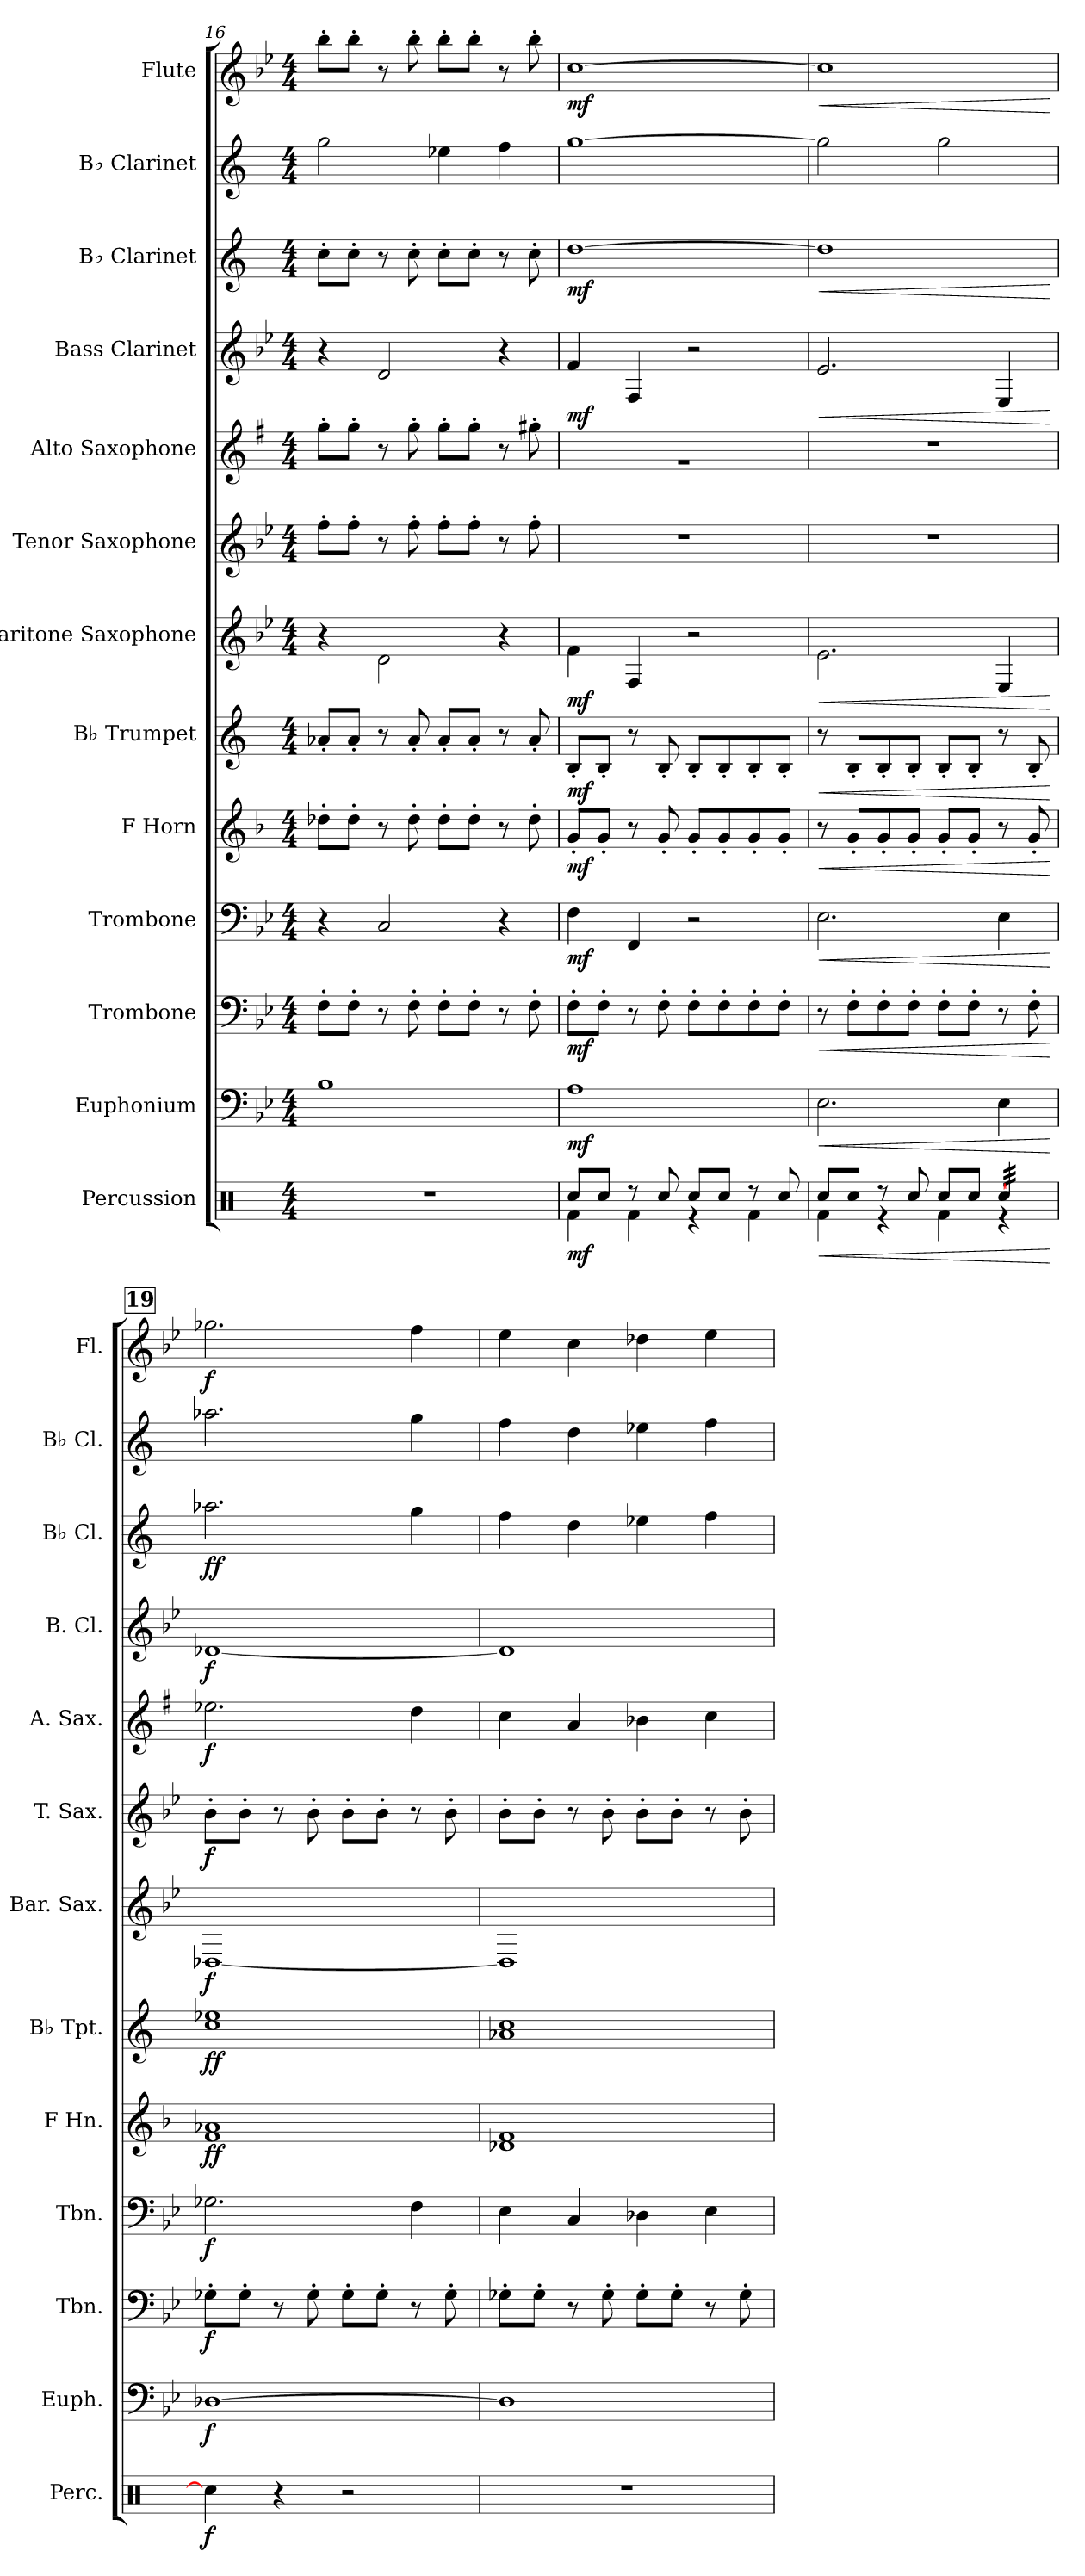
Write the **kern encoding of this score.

**kern	**dynam	**kern	**dynam	**kern	**dynam	**kern	**dynam	**kern	**dynam	**kern	**dynam	**kern	**dynam	**kern	**dynam	**kern	**dynam	**kern	**dynam	**kern	**dynam	**kern	**kern	**dynam
*part13	*part13	*part12	*part12	*part11	*part11	*part10	*part10	*part9	*part9	*part8	*part8	*part7	*part7	*part6	*part6	*part5	*part5	*part4	*part4	*part3	*part3	*part2	*part1	*part1
*staff13	*staff13	*staff12	*staff12	*staff11	*staff11	*staff10	*staff10	*staff9	*staff9	*staff8	*staff8	*staff7	*staff7	*staff6	*staff6	*staff5	*staff5	*staff4	*staff4	*staff3	*staff3	*staff2	*staff1	*staff1
*I"Percussion	*	*I"Euphonium	*	*I"Trombone	*	*I"Trombone	*	*I"F Horn	*	*I"B♭ Trumpet	*	*I"Baritone Saxophone	*	*I"Tenor Saxophone	*	*I"Alto Saxophone	*	*I"Bass Clarinet	*	*I"B♭ Clarinet	*	*I"B♭ Clarinet	*I"Flute	*
*I'Perc.	*	*I'Euph.	*	*I'Tbn.	*	*I'Tbn.	*	*I'F Hn.	*	*I'B♭ Tpt.	*	*I'Bar. Sax.	*	*I'T. Sax.	*	*I'A. Sax.	*	*I'B. Cl.	*	*I'B♭ Cl.	*	*I'B♭ Cl.	*I'Fl.	*
*clefX	*	*clefF4	*	*clefF4	*	*clefF4	*	*clefG2	*	*clefG2	*	*clefG2	*	*clefG2	*	*clefG2	*	*clefG2	*	*clefG2	*	*clefG2	*clefG2	*
*	*	*	*	*	*	*	*	*ITrd4c7	*	*ITrd1c2	*	*ITrd12c21	*	*ITrd8c14	*	*ITrd5c9	*	*ITrd8c14	*	*ITrd1c2	*	*ITrd1c2	*	*
*k[]	*	*k[b-e-]	*	*k[b-e-]	*	*k[b-e-]	*	*k[b-e-]	*	*k[b-e-]	*	*k[b-e-]	*	*k[b-e-]	*	*k[b-e-]	*	*k[b-e-]	*	*k[b-e-]	*	*k[b-e-]	*k[b-e-]	*
*M4/4	*	*M4/4	*	*M4/4	*	*M4/4	*	*M4/4	*	*M4/4	*	*M4/4	*	*M4/4	*	*M4/4	*	*M4/4	*	*M4/4	*	*M4/4	*M4/4	*
=16	=16	=16	=16	=16	=16	=16	=16	=16	=16	=16	=16	=16	=16	=16	=16	=16	=16	=16	=16	=16	=16	=16	=16	=16
1r	.	1B-	.	8F'\L	.	4r	.	8g-X'\L	.	8g-X'/L	.	4r	.	8f'\L	.	8b-'\L	.	4r	.	8b-'\L	.	2ff\	8bb-'\L	.
.	.	.	.	8F'\J	.	.	.	8g-'\J	.	8g-'/J	.	.	.	8f'\J	.	8b-'\J	.	.	.	8b-'\J	.	.	8bb-'\J	.
.	.	.	.	8r	.	2C/	.	8r	.	8r	.	2D\	.	8r	.	8r	.	2D/	.	8r	.	.	8r	.
.	.	.	.	8F'\	.	.	.	8g-'\	.	8g-'/	.	.	.	8f'\	.	8b-'\	.	.	.	8b-'\	.	.	8bb-'\	.
.	.	.	.	8F'\L	.	.	.	8g-'\L	.	8g-'/L	.	.	.	8f'\L	.	8b-'\L	.	.	.	8b-'\L	.	4dd-X\	8bb-'\L	.
.	.	.	.	8F'\J	.	.	.	8g-'\J	.	8g-'/J	.	.	.	8f'\J	.	8b-'\J	.	.	.	8b-'\J	.	.	8bb-'\J	.
.	.	.	.	8r	.	4r	.	8r	.	8r	.	4r	.	8r	.	8r	.	4r	.	8r	.	4ee-\	8r	.
.	.	.	.	8F'\	.	.	.	8g-'\	.	8g-'/	.	.	.	8f'\	.	8bn'\	.	.	.	8b-'\	.	.	8bb-'\	.
=17	=17	=17	=17	=17	=17	=17	=17	=17	=17	=17	=17	=17	=17	=17	=17	=17	=17	=17	=17	=17	=17	=17	=17	=17
*^	*	*	*	*	*	*	*	*	*	*	*	*	*	*	*	*	*	*	*	*	*	*	*	*
!	!	!LO:DY:b	!	!LO:DY:b	!	!LO:DY:b	!	!LO:DY:b	!	!LO:DY:b	!	!LO:DY:b	!	!LO:DY:b	!	!	!	!	!	!LO:DY:b	!	!LO:DY:b	!	!	!LO:DY:b
8Rcc/L	4Rf\	mf	1A	mf	8F'\L	mf	4F\	mf	8c'/L	mf	8A'/L	mf	4F\	mf	1r	.	1rg	.	4F/	mf	[1cc	mf	[1ff	[1cc	mf
8Rcc/J	.	.	.	.	8F'\J	.	.	.	8c'/J	.	8A'/J	.	.	.	.	.	.	.	.	.	.	.	.	.	.
8r	4Rf\	.	.	.	8r	.	4FF/	.	8r	.	8r	.	4FF/	.	.	.	.	.	4FF/	.	.	.	.	.	.
8Rcc/	.	.	.	.	8F'\	.	.	.	8c'/	.	8A'/	.	.	.	.	.	.	.	.	.	.	.	.	.	.
8Rcc/L	4r	.	.	.	8F'\L	.	2r	.	8c'/L	.	8A'/L	.	2r	.	.	.	.	.	2r	.	.	.	.	.	.
8Rcc/J	.	.	.	.	8F'\	.	.	.	8c'/	.	8A'/	.	.	.	.	.	.	.	.	.	.	.	.	.	.
8r	4Rf\	.	.	.	8F'\	.	.	.	8c'/	.	8A'/	.	.	.	.	.	.	.	.	.	.	.	.	.	.
8Rcc/	.	.	.	.	8F'\J	.	.	.	8c'/J	.	8A'/J	.	.	.	.	.	.	.	.	.	.	.	.	.	.
!!LO:PB:g=z
=18	=18	=18	=18	=18	=18	=18	=18	=18	=18	=18	=18	=18	=18	=18	=18	=18	=18	=18	=18	=18	=18	=18	=18	=18	=18
!	!	!LO:HP:b	!	!LO:HP:b	!	!LO:HP:b	!	!LO:HP:b	!	!LO:HP:b	!	!LO:HP:b	!	!LO:HP:b	!	!	!	!	!	!LO:HP:b	!	!LO:HP:b	!	!	!
!	!	!	!	!	!	!	!	!	!	!	!	!	!	!	!	!	!	!	!	!	!	!LO:HP:n=1:b	!	!	!LO:HP:b
8Rcc/L	4Rf\	<	2.E-\	<	8r	<	2.E-\	<	8r	<	8r	<	2.E-\	<	1r	.	1r	.	2.E-/	<	1cc]	< <	2ff\]	1cc]	<
8Rcc/J	.	.	.	.	8F'\L	.	.	.	8c'/L	.	8A'/L	.	.	.	.	.	.	.	.	.	.	.	.	.	.
8r	4r	.	.	.	8F'\	.	.	.	8c'/	.	8A'/	.	.	.	.	.	.	.	.	.	.	.	.	.	.
8Rcc/	.	.	.	.	8F'\J	.	.	.	8c'/J	.	8A'/J	.	.	.	.	.	.	.	.	.	.	.	.	.	.
8Rcc/L	4Rf\	.	.	.	8F'\L	.	.	.	8c'/L	.	8A'/L	.	.	.	.	.	.	.	.	.	.	.	2ff\	.	.
8Rcc/J	.	.	.	.	8F'\J	.	.	.	8c'/J	.	8A'/J	.	.	.	.	.	.	.	.	.	.	.	.	.	.
*tremolo	*	*	*	*	*	*	*	*	*	*	*	*	*	*	*	*	*	*	*	*	*	*	*	*	*
[32Rcc/LLL	4r	.	4E-\	.	8r	.	4E-\	.	8r	.	8r	.	4EE-/	.	.	.	.	.	4EE-/	.	.	.	.	.	.
32Rcc/	.	.	.	.	.	.	.	.	.	.	.	.	.	.	.	.	.	.	.	.	.	.	.	.	.
32Rcc/	.	.	.	.	.	.	.	.	.	.	.	.	.	.	.	.	.	.	.	.	.	.	.	.	.
32Rcc/	.	.	.	.	.	.	.	.	.	.	.	.	.	.	.	.	.	.	.	.	.	.	.	.	.
32Rcc/	.	.	.	.	8F'\	.	.	.	8c'/	.	8A'/	.	.	.	.	.	.	.	.	.	.	.	.	.	.
32Rcc/	.	.	.	.	.	.	.	.	.	.	.	.	.	.	.	.	.	.	.	.	.	.	.	.	.
32Rcc/	.	.	.	.	.	.	.	.	.	.	.	.	.	.	.	.	.	.	.	.	.	.	.	.	.
32Rcc/JJJ	.	.	.	.	.	.	.	.	.	.	.	.	.	.	.	.	.	.	.	.	.	.	.	.	.
*Xtremolo	*	*	*	*	*	*	*	*	*	*	*	*	*	*	*	*	*	*	*	*	*	*	*	*	*
*v	*v	*	*	*	*	*	*	*	*	*	*	*	*	*	*	*	*	*	*	*	*	*	*	*	*
.	[	.	[	.	[	.	[	.	[	.	[	.	[	.	.	.	.	.	[	.	[	.	.	[
!!LO:REH:place=s1:a:B:fs=14:t=19
=19	=19	=19	=19	=19	=19	=19	=19	=19	=19	=19	=19	=19	=19	=19	=19	=19	=19	=19	=19	=19	=19	=19	=19	=19
!	!LO:DY:b	!	!LO:DY:b	!	!LO:DY:b	!	!LO:DY:b	!	!LO:DY:b	!	!	!	!	!	!	!	!	!	!	!	!	!	!	!
!	!	!	!	!	!	!	!	!	!LO:DY:n=1:b	!	!LO:DY:b	!	!	!	!	!	!	!	!	!	!	!	!	!
!	!	!	!	!	!	!	!	!	!	!	!LO:DY:n=1:b	!	!LO:DY:b	!	!LO:DY:b	!	!LO:DY:b	!	!LO:DY:b	!	!LO:DY:b	!	!	!
!	!	!	!	!	!	!	!	!	!	!	!	!	!	!	!	!	!	!	!	!	!LO:DY:n=1:b	!	!	!LO:DY:b
4Rcc\]	f	[1D-X	f	8G-X'\L	f	2.G-X\	f	1B- 1d-X	f f	1b- 1dd-X	f f	[1DD-X	f	8B-'\L	f	2.g-X\	f	[1D-X	f	2.gg-X\	f f	2.gg-X\	2.gg-X\	f
.	.	.	.	8G-'\J	.	.	.	.	.	.	.	.	.	8B-'\J	.	.	.	.	.	.	.	.	.	.
4r	.	.	.	8r	.	.	.	.	.	.	.	.	.	8r	.	.	.	.	.	.	.	.	.	.
.	.	.	.	8G-'\	.	.	.	.	.	.	.	.	.	8B-'\	.	.	.	.	.	.	.	.	.	.
2r	.	.	.	8G-'\L	.	.	.	.	.	.	.	.	.	8B-'\L	.	.	.	.	.	.	.	.	.	.
.	.	.	.	8G-'\J	.	.	.	.	.	.	.	.	.	8B-'\J	.	.	.	.	.	.	.	.	.	.
.	.	.	.	8r	.	4F\	.	.	.	.	.	.	.	8r	.	4f\	.	.	.	4ff\	[	4ff\	4ff\	.
.	.	.	.	8G-'\	.	.	.	.	.	.	.	.	.	8B-'\	.	.	.	.	.	.	.	.	.	.
=20	=20	=20	=20	=20	=20	=20	=20	=20	=20	=20	=20	=20	=20	=20	=20	=20	=20	=20	=20	=20	=20	=20	=20	=20
1r	.	1D-]	.	8G-X'\L	.	4E-\	.	1G-X 1B-	.	1g-X 1b-	.	1DD-]	.	8B-'\L	.	4e-\	.	1D-]	.	4ee-\	.	4ee-\	4ee-\	.
.	.	.	.	8G-'\J	.	.	.	.	.	.	.	.	.	8B-'\J	.	.	.	.	.	.	.	.	.	.
.	.	.	.	8r	.	4C/	.	.	.	.	.	.	.	8r	.	4c/	.	.	.	4cc\	.	4cc\	4cc\	.
.	.	.	.	8G-'\	.	.	.	.	.	.	.	.	.	8B-'\	.	.	.	.	.	.	.	.	.	.
.	.	.	.	8G-'\L	.	4D-X\	.	.	.	.	.	.	.	8B-'\L	.	4d-X\	.	.	.	4dd-X\	.	4dd-X\	4dd-X\	.
.	.	.	.	8G-'\J	.	.	.	.	.	.	.	.	.	8B-'\J	.	.	.	.	.	.	.	.	.	.
.	.	.	.	8r	.	4E-\	.	.	.	.	.	.	.	8r	.	4e-\	.	.	.	4ee-\	.	4ee-\	4ee-\	.
.	.	.	.	8G-'\	.	.	.	.	.	.	.	.	.	8B-'\	.	.	.	.	.	.	.	.	.	.
=	=	=	=	=	=	=	=	=	=	=	=	=	=	=	=	=	=	=	=	=	=	=	=	=
*-	*-	*-	*-	*-	*-	*-	*-	*-	*-	*-	*-	*-	*-	*-	*-	*-	*-	*-	*-	*-	*-	*-	*-	*-
